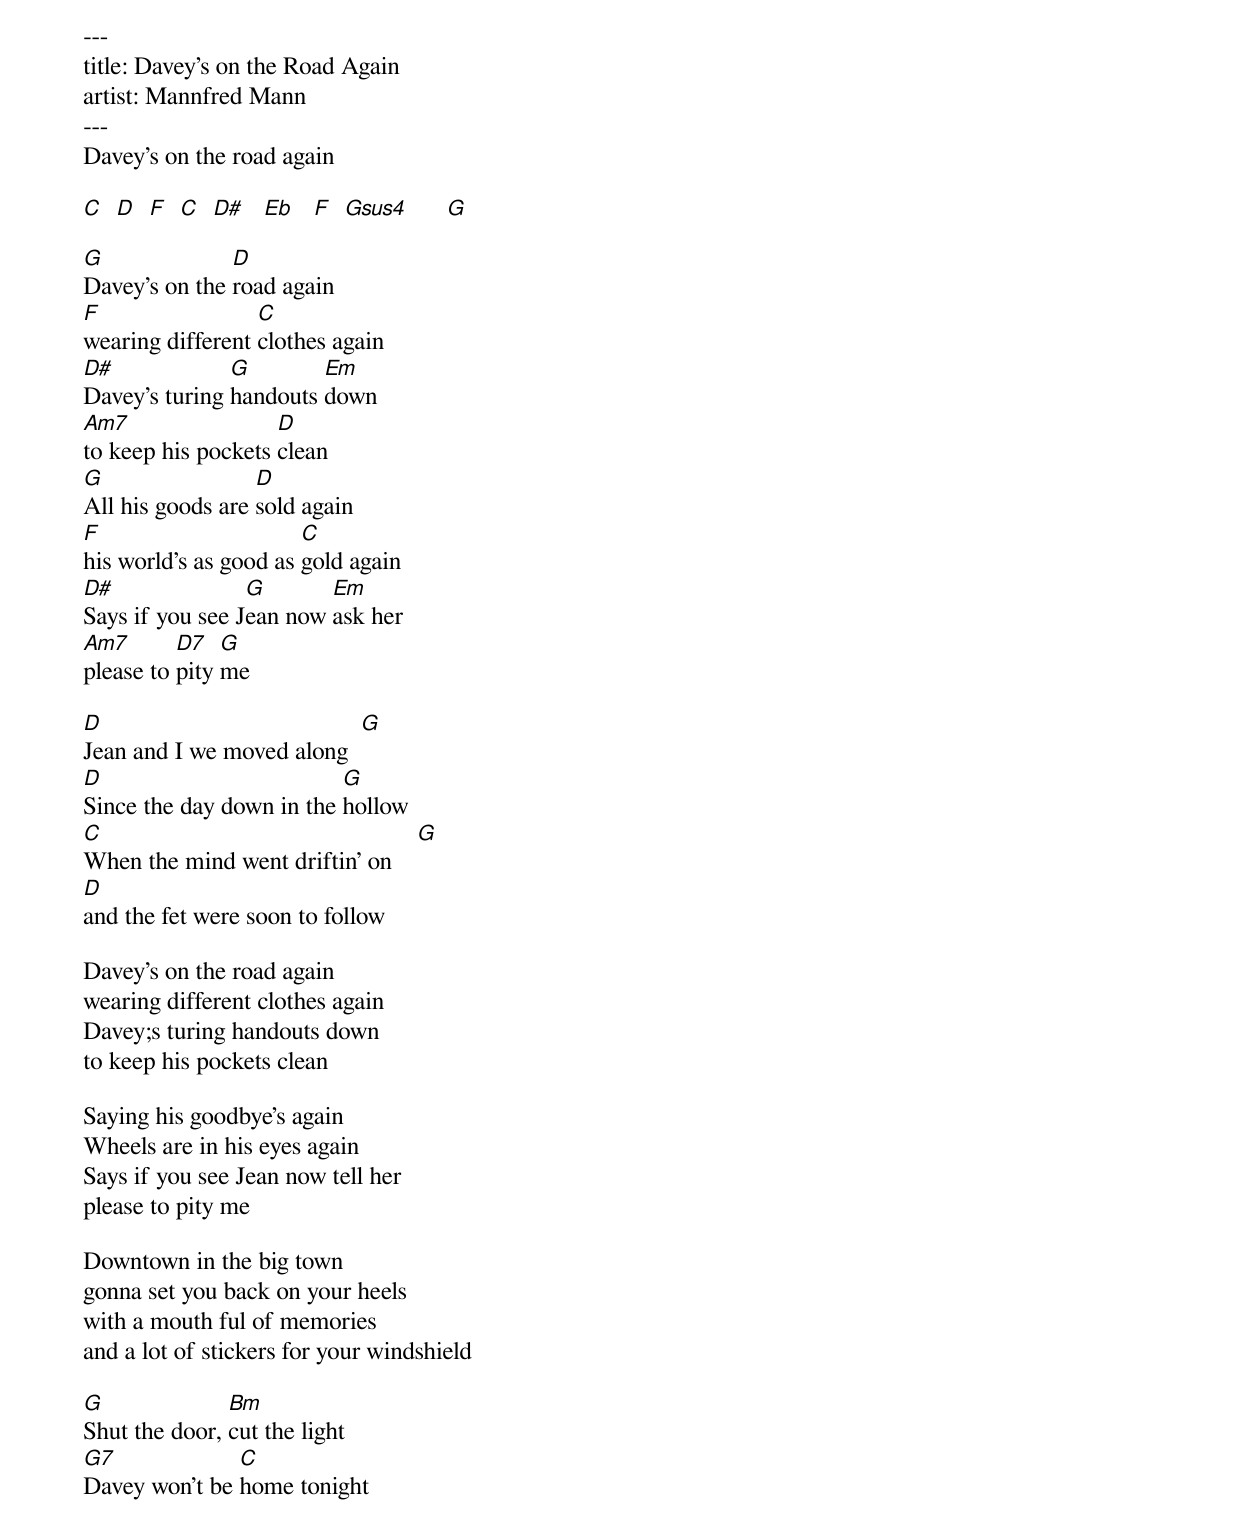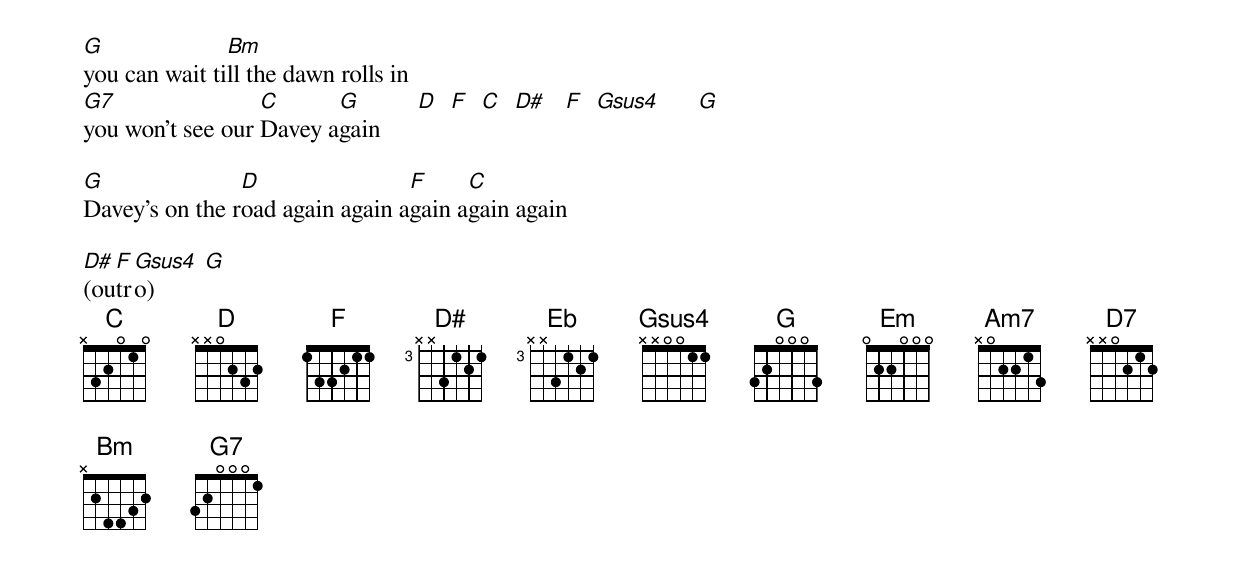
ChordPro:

---
title: Davey's on the Road Again
artist: Mannfred Mann
---
Davey's on the road again

[C]  [D]  [F]  [C]  [D#]   [Eb]   [F]  [Gsus4]      [G]

[G]Davey's on the [D]road again
[F]wearing different [C]clothes again
[D#]Davey's turing [G]handouts [Em]down
[Am7]to keep his pockets [D]clean
[G]All his goods are [D]sold again
[F]his world's as good as [C]gold again
[D#]Says if you see J[G]ean now [Em]ask her
[Am7]please to [D7]pity [G]me

[D]Jean and I we moved along [G]
[D]Since the day down in the [G]hollow
[C]When the mind went driftin' on  [G]
[D]and the fet were soon to follow

Davey's on the road again
wearing different clothes again
Davey;s turing handouts down
to keep his pockets clean

Saying his goodbye's again
Wheels are in his eyes again
Says if you see Jean now tell her
please to pity me

Downtown in the big town
gonna set you back on your heels
with a mouth ful of memories
and a lot of stickers for your windshield

[G]Shut the door, [Bm]cut the light
[G7]Davey won't be [C]home tonight
[G]you can wait ti[Bm]ll the dawn rolls in
[G7]you won't see our [C]Davey a[G]gain   [D]  [F]  [C]  [D#]   [F]  [Gsus4]      [G]

[G]Davey's on the r[D]oad again again a[F]gain a[C]gain again

[D#](ou[F]tr[Gsus4]o)    [G]
